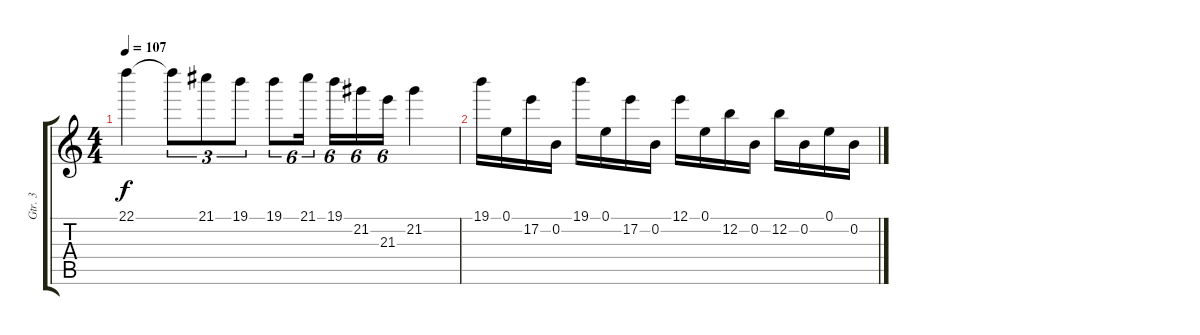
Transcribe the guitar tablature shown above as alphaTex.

\track ("Gtr. 3" "Gtr. 3") {instrument overdrivenguitar}
\staff {score tabs}
\tuning (E4 B3 G3 D3 A2 E2) {hide}
\ts (4 4)
\tempo 107
\clef g2
\ks c
22.1{t}.4{dy f} 22.1{t}.8{tu (3 2)} 21.1.8{tu (3 2)} 19.1.8{tu (3 2)} 19.1.8{tu (6 4)} 21.1.16{tu (6 4)} 19.1.16{tu (6 4)} 21.2.16{tu (6 4)} 21.3.16{tu (6 4)} 21.2.4 |
19.1.16 0.1.16 17.2.16 0.2.16 19.1.16 0.1.16 17.2.16 0.2.16 12.1.16 0.1.16 12.2.16 0.2.16 12.2.16 0.2.16 0.1.16 0.2.16
